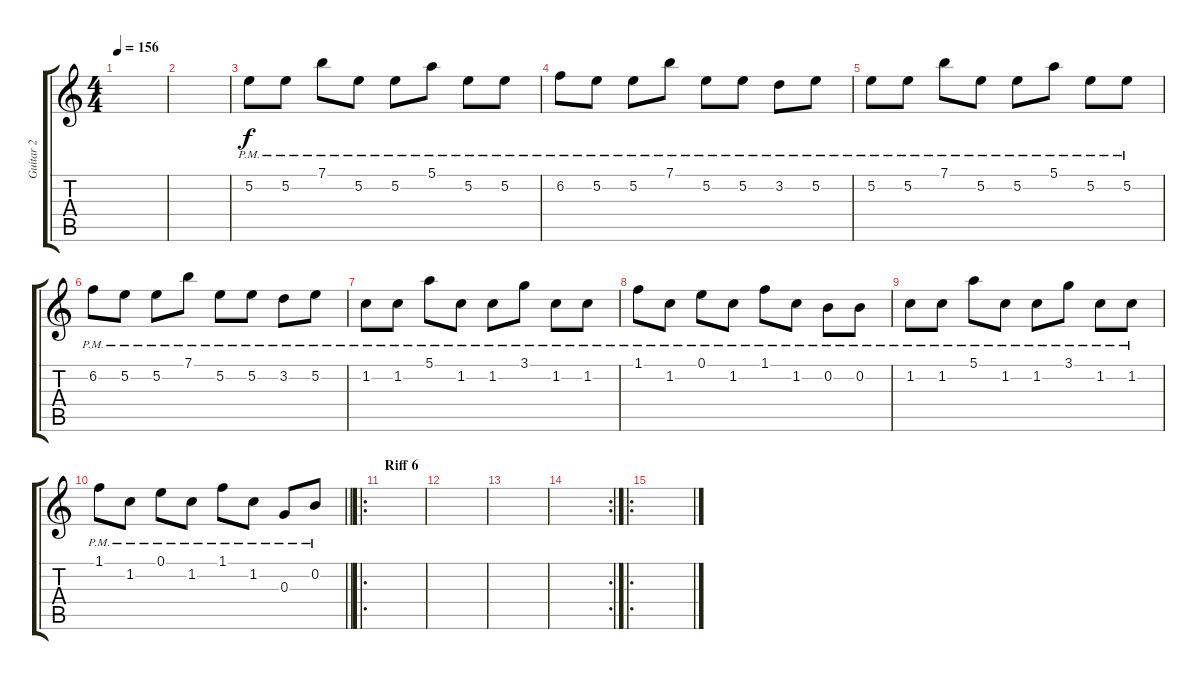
\track ("Guitar 2" "Guitar 2") {instrument distortionguitar}
\staff {score tabs}
\tuning (E4 B3 G3 D3 A2 E2) {hide}
\ts (4 4)
\tempo 156
\clef g2
\ks c
|
|
5.2{pm}.8 5.2{pm}.8 7.1{pm}.8 5.2{pm}.8 5.2{pm}.8 5.1{pm}.8 5.2{pm}.8 5.2{pm}.8 |
6.2{pm}.8 5.2{pm}.8 5.2{pm}.8 7.1{pm}.8 5.2{pm}.8 5.2{pm}.8 3.2{pm}.8 5.2{pm}.8 |
5.2{pm}.8 5.2{pm}.8 7.1{pm}.8 5.2{pm}.8 5.2{pm}.8 5.1{pm}.8 5.2{pm}.8 5.2{pm}.8 |
6.2{pm}.8 5.2{pm}.8 5.2{pm}.8 7.1{pm}.8 5.2{pm}.8 5.2{pm}.8 3.2{pm}.8 5.2{pm}.8 |
1.2{pm}.8 1.2{pm}.8 5.1{pm}.8 1.2{pm}.8 1.2{pm}.8 3.1{pm}.8 1.2{pm}.8 1.2{pm}.8 |
1.1{pm}.8 1.2{pm}.8 0.1{pm}.8 1.2{pm}.8 1.1{pm}.8 1.2{pm}.8 0.2{pm}.8 0.2{pm}.8 |
1.2{pm}.8 1.2{pm}.8 5.1{pm}.8 1.2{pm}.8 1.2{pm}.8 3.1{pm}.8 1.2{pm}.8 1.2{pm}.8 |
\barLineRight lightlight
1.1{pm}.8 1.2{pm}.8 0.1{pm}.8 1.2{pm}.8 1.1{pm}.8 1.2{pm}.8 0.3{pm}.8 0.2{pm}.8 |
\ro
\section ("" "Riff 6")
|
|
|
\rc 2
|
\ro
